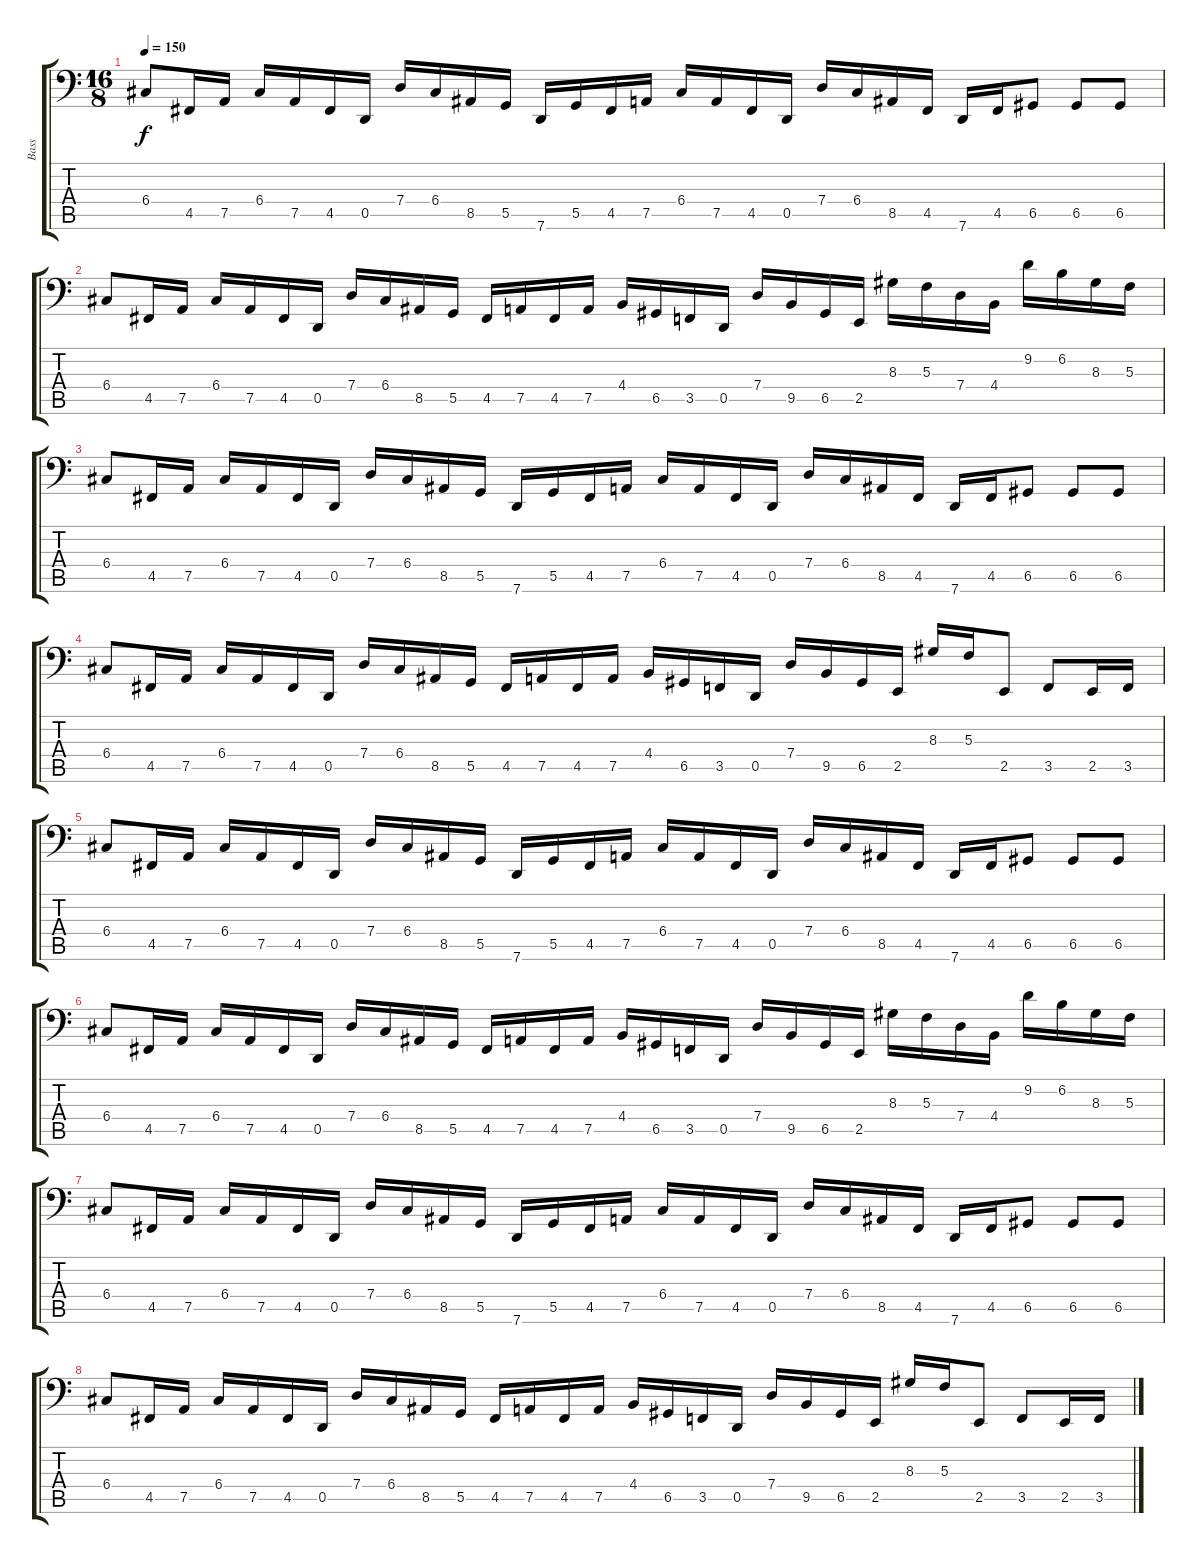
\track ("Bass" "Bass") {instrument electricbassfinger}
\staff {score tabs}
\tuning (A2 F2 C2 G1 D1 G0) {hide}
\ts (16 8)
\tempo 150
\clef f4
\ks c
6.4.8{dy f} 4.5.16 7.5.16 6.4.16 7.5.16 4.5.16 0.5.16 7.4.16 6.4.16 8.5.16 5.5.16 7.6.16 5.5.16 4.5.16 7.5.16 6.4.16 7.5.16 4.5.16 0.5.16 7.4.16 6.4.16 8.5.16 4.5.16 7.6.16 4.5.16 6.5.8 6.5.8 6.5.8 |
6.4.8 4.5.16 7.5.16 6.4.16 7.5.16 4.5.16 0.5.16 7.4.16 6.4.16 8.5.16 5.5.16 4.5.16 7.5.16 4.5.16 7.5.16 4.4.16 6.5.16 3.5.16 0.5.16 7.4.16 9.5.16 6.5.16 2.5.16 8.3.16 5.3.16 7.4.16 4.4.16 9.2.16 6.2.16 8.3.16 5.3.16 |
6.4.8 4.5.16 7.5.16 6.4.16 7.5.16 4.5.16 0.5.16 7.4.16 6.4.16 8.5.16 5.5.16 7.6.16 5.5.16 4.5.16 7.5.16 6.4.16 7.5.16 4.5.16 0.5.16 7.4.16 6.4.16 8.5.16 4.5.16 7.6.16 4.5.16 6.5.8 6.5.8 6.5.8 |
6.4.8 4.5.16 7.5.16 6.4.16 7.5.16 4.5.16 0.5.16 7.4.16 6.4.16 8.5.16 5.5.16 4.5.16 7.5.16 4.5.16 7.5.16 4.4.16 6.5.16 3.5.16 0.5.16 7.4.16 9.5.16 6.5.16 2.5.16 8.3.16 5.3.16 2.5.8 3.5.8 2.5.16 3.5.16 |
6.4.8 4.5.16 7.5.16 6.4.16 7.5.16 4.5.16 0.5.16 7.4.16 6.4.16 8.5.16 5.5.16 7.6.16 5.5.16 4.5.16 7.5.16 6.4.16 7.5.16 4.5.16 0.5.16 7.4.16 6.4.16 8.5.16 4.5.16 7.6.16 4.5.16 6.5.8 6.5.8 6.5.8 |
6.4.8 4.5.16 7.5.16 6.4.16 7.5.16 4.5.16 0.5.16 7.4.16 6.4.16 8.5.16 5.5.16 4.5.16 7.5.16 4.5.16 7.5.16 4.4.16 6.5.16 3.5.16 0.5.16 7.4.16 9.5.16 6.5.16 2.5.16 8.3.16 5.3.16 7.4.16 4.4.16 9.2.16 6.2.16 8.3.16 5.3.16 |
6.4.8 4.5.16 7.5.16 6.4.16 7.5.16 4.5.16 0.5.16 7.4.16 6.4.16 8.5.16 5.5.16 7.6.16 5.5.16 4.5.16 7.5.16 6.4.16 7.5.16 4.5.16 0.5.16 7.4.16 6.4.16 8.5.16 4.5.16 7.6.16 4.5.16 6.5.8 6.5.8 6.5.8 |
6.4.8 4.5.16 7.5.16 6.4.16 7.5.16 4.5.16 0.5.16 7.4.16 6.4.16 8.5.16 5.5.16 4.5.16 7.5.16 4.5.16 7.5.16 4.4.16 6.5.16 3.5.16 0.5.16 7.4.16 9.5.16 6.5.16 2.5.16 8.3.16 5.3.16 2.5.8 3.5.8 2.5.16 3.5.16
